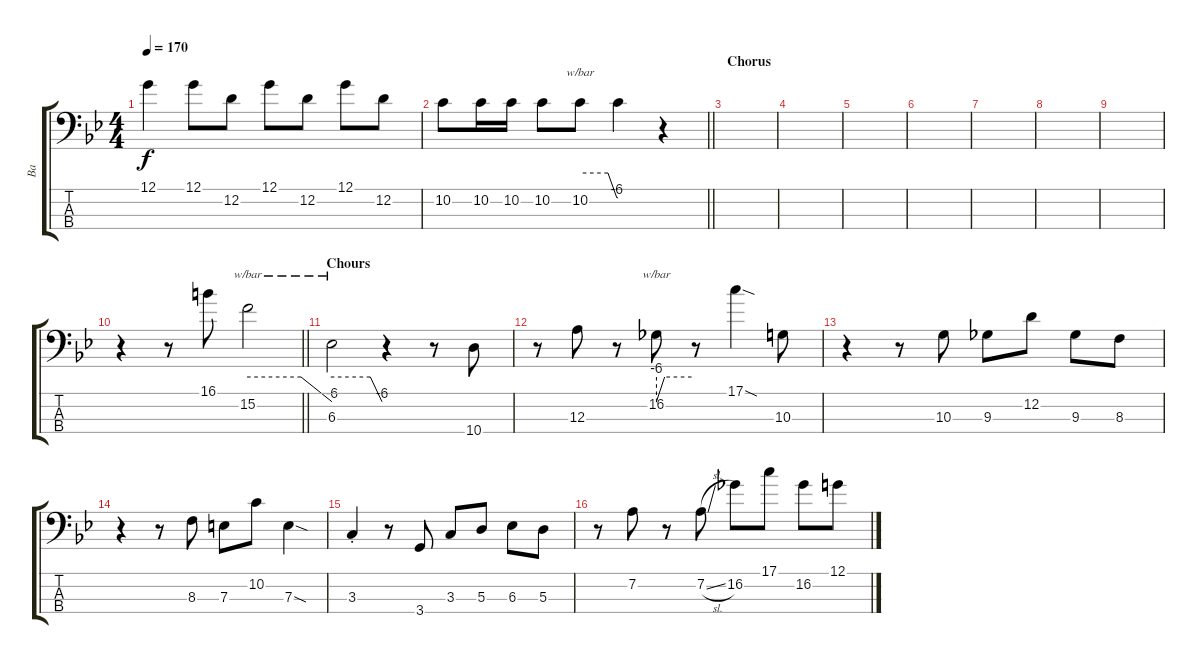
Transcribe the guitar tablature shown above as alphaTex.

\track ("Ba" "Ba") {instrument electricbassfinger}
\staff {score tabs}
\tuning (G2 D2 A1 E1) {hide}
\ts (4 4)
\tempo 170
\clef f4
\ks bb
12.1.4{dy f} 12.1.8 12.2.8 12.1.8 12.2.8 12.1.8 12.2.8 |
\barLineRight lightlight
10.2.8 10.2.16 10.2.16 10.2.8 10.2.8{tbe (custom default 0 0 44 0 58 -24 60 -24)} 10.2{t}.4 r.4 |
\section ("" "Chorus")
|
|
|
|
|
|
|
\barLineRight lightlight
r.4 r.8 16.1.8 15.2.2{tbe (custom default 0 0 38 0 60 -24)} |
\section ("" "Chours")
6.3.2{tbe (custom default 0 0 46 0 60 -24)} r.4 r.8 10.4.8 |
r.8 12.3.8 r.8 16.2.8{tbe (custom default 0 -24 14 0 60 0)} r.8 17.1{sod}.4 10.3.8 |
r.4 r.8 10.3.8 9.3.8 12.2.8 9.3.8 8.3.8 |
r.4 r.8 8.3.8 7.3.8 10.2.8 7.3{sod}.4 |
3.3{st}.4 r.8 3.4.8 3.3.8 5.3.8 6.3.8 5.3.8 |
r.8 7.2.8 r.8 7.2{sl}.8 16.2.8 17.1.8 16.2.8 12.1.8
